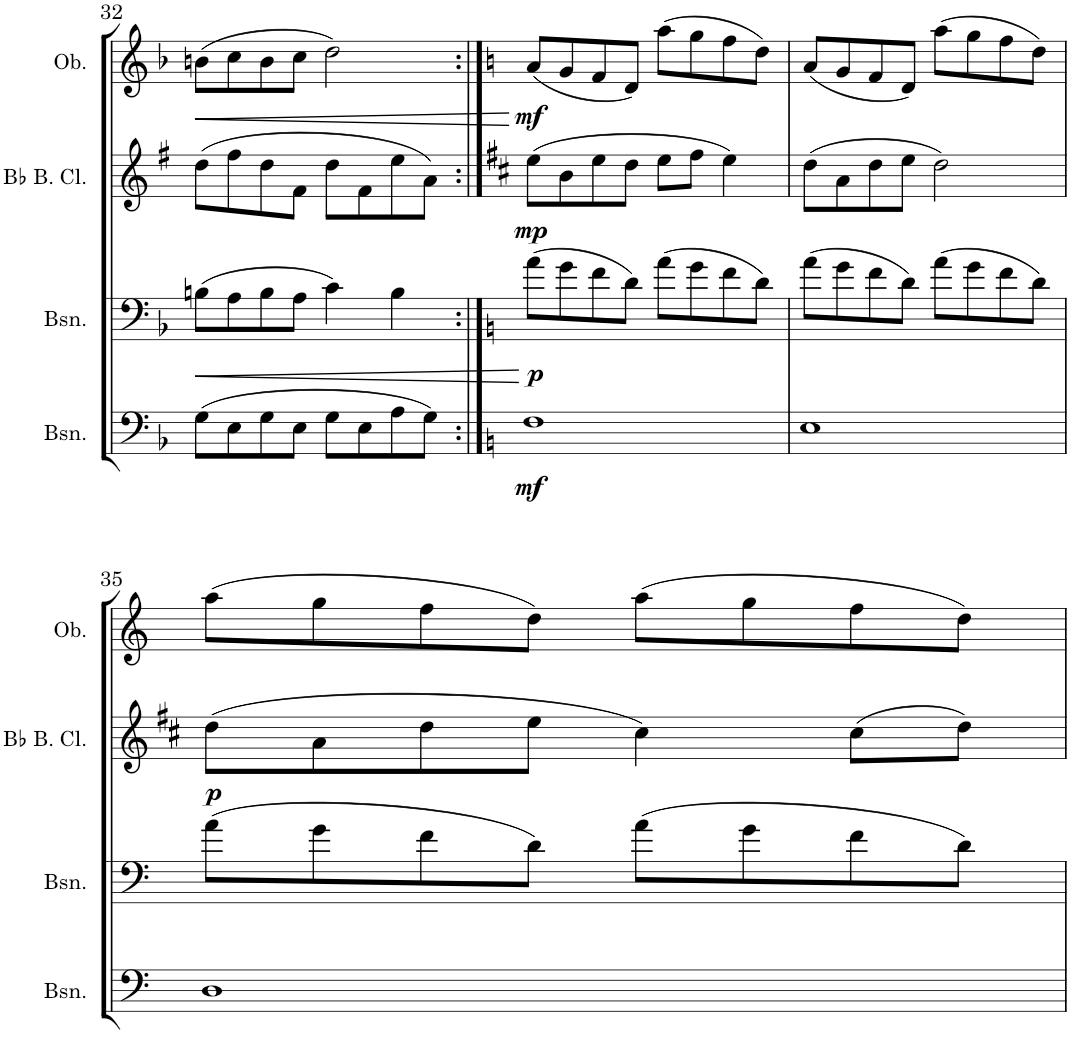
**kern	**dynam	**kern	**dynam	**kern	**dynam	**kern	**dynam
*part4	*part4	*part3	*part3	*part2	*part2	*part1	*part1
*staff4	*staff4	*staff3	*staff3	*staff2	*staff2	*staff1	*staff1
*I"Bassoon	*	*I"Bassoon	*	*I"Bb Bass Clarinet	*	*I"Oboe	*
*I'Bsn.	*	*I'Bsn.	*	*I'Bb B. Cl.	*	*I'Ob.	*
!!LO:PB:g=z
*clefF4	*	*clefF4	*	*clefG2	*	*clefG2	*
*	*	*	*	*Trd8c14	*	*	*
*k[b-]	*	*k[b-]	*	*k[f#]	*	*k[b-]	*
*M4/4	*	*M4/4	*	*M4/4	*	*M4/4	*
=32	=32	=32	=32	=32	=32	=32	=32
!	!	!	!LO:HP:b	!	!	!	!LO:HP:b
(>8G\L	.	(>8Bn\L	<	(>8dd\L	.	(>8bn\L	<
8E\	.	8A\	.	8ff#\	.	8cc\	.
8G\	.	8B\	.	8dd\	.	8b\	.
8E\J	.	8A\J	.	8f#\J	.	8cc\J	.
8G\L	.	4c\)	.	8dd\L	.	2dd\)	.
8E\	.	.	.	8f#\	.	.	.
8A\	.	4B\	.	8ee\	.	.	.
8G\J)	.	.	.	8a\J)	.	.	.
.	.	.	[	.	.	.	[
=33:|!	=33:|!	=33:|!	=33:|!	=33:|!	=33:|!	=33:|!	=33:|!
*k[]	*	*k[]	*	*k[f#c#]	*	*k[]	*
!	!LO:DY:b	!	!LO:DY:b	!	!LO:DY:b	!	!LO:DY:b
1F	mf	(>8a\L	p	(>8ee\L	mp	(8a/L	mf
.	.	8g\	.	8b\	.	8g/	.
.	.	8f\	.	8ee\	.	8f/	.
.	.	8d\J)	.	8dd\J	.	8d/J)	.
.	.	(>8a\L	.	8ee\L	.	(>8aa\L	.
.	.	8g\	.	8ff#\J	.	8gg\	.
.	.	8f\	.	4ee\)	.	8ff\	.
.	.	8d\J)	.	.	.	8dd\J)	.
=34	=34	=34	=34	=34	=34	=34	=34
1E	.	(>8a\L	.	(>8dd\L	.	(8a/L	.
.	.	8g\	.	8a\	.	8g/	.
.	.	8f\	.	8dd\	.	8f/	.
.	.	8d\J)	.	8ee\J	.	8d/J)	.
.	.	(>8a\L	.	2dd\)	.	(>8aa\L	.
.	.	8g\	.	.	.	8gg\	.
.	.	8f\	.	.	.	8ff\	.
.	.	8d\J)	.	.	.	8dd\J)	.
!!LO:LB:g=z
=35	=35	=35	=35	=35	=35	=35	=35
!	!	!	!	!	!LO:DY:b	!	!
1D	.	(>8a\L	.	(>8dd\L	p	(8aa\L	.
.	.	8g\	.	8a\	.	8gg\	.
.	.	8f\	.	8dd\	.	8ff\	.
.	.	8d\J)	.	8ee\J	.	8dd\J)	.
.	.	(>8a\L	.	4cc#\)	.	(>8aa\L	.
.	.	8g\	.	.	.	8gg\	.
.	.	8f\	.	(>8cc#\L	.	8ff\	.
.	.	8d\J)	.	8dd\J)	.	8dd\J)	.
=	=	=	=	=	=	=	=
*-	*-	*-	*-	*-	*-	*-	*-
